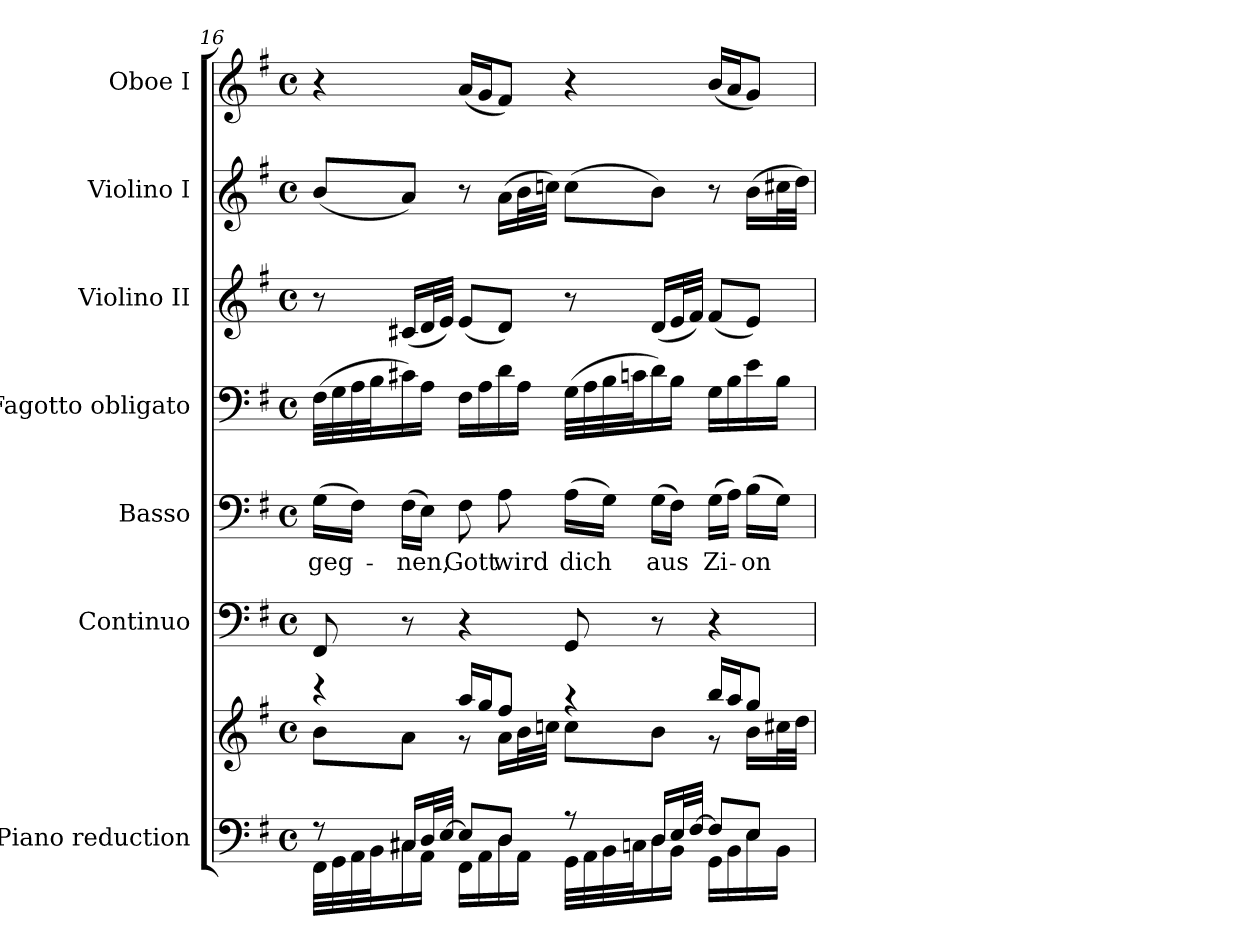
**kern	**kern	**kern	**kern	**text	**kern	**kern	**kern	**kern
*part7	*part7	*part6	*part5	*part5	*part4	*part3	*part2	*part1
*staff8	*staff7	*staff6	*staff5	*staff5	*staff4	*staff3	*staff2	*staff1
*I"Piano reduction	*	*I"Continuo	*I"Basso	*	*I"Fagotto obligato	*I"Violino II	*I"Violino I	*I"Oboe I
*I'Pno	*	*	*	*	*	*I'Vln	*I'Vln	*I'Ob
!!LO:LB:g=z
*clefF4	*clefG2	*clefF4	*clefF4	*	*clefF4	*clefG2	*clefG2	*clefG2
*k[f#]	*k[f#]	*k[f#]	*k[f#]	*	*k[f#]	*k[f#]	*k[f#]	*k[f#]
*M4/4	*M4/4	*M4/4	*M4/4	*	*M4/4	*M4/4	*M4/4	*M4/4
*met(c)	*met(c)	*met(c)	*met(c)	*	*met(c)	*met(c)	*met(c)	*met(c)
=16	=16	=16	=16	=16	=16	=16	=16	=16
*^	*^	*	*	*	*	*	*	*
!	!	!	!	!	!	!LO:LY:b	!	!	!	!
8r	32FF#\LLL	4r	8b\L	8FF#/	(16G\LL	-geg-	(32F#\LLL	8r	(8b/L	4r
.	32GG\	.	.	.	.	.	32G\	.	.	.
.	32AA\	.	.	.	16F#\JJ)	.	32A\	.	.	.
.	32BB\J	.	.	.	.	.	32B\J	.	.	.
!	!	!	!	!	!	!LO:LY:b	!	!	!	!
16C#X/LL	16C#\	.	8a\J	8r	(16F#\LL	-nen,	16c#X\)	(16c#X/LL	8a/J)	.
32D/L	16AA\JJ	.	.	.	16E\JJ)	.	16A\JJ	32d/L	.	.
[32E/JJJ	.	.	.	.	.	.	.	32e/JJJ)	.	.
!	!	!	!	!	!	!LO:LY:b	!	!	!	!
8E/L]	16FF#\LL	16aa/LL	8r	4r	8F#\	Gott	16F#\LL	(8e/L	8r	(16a/LL
.	16AA\	16gg/J	.	.	.	.	16A\	.	.	16g/J
!	!	!	!	!	!	!LO:LY:b	!	!	!	!
8D/J	16D\	8ff#/J	16a\LL	.	8A\	wird	16d\	8d/J)	(16a\LL	8f#/J)
.	16AA\JJ	.	32b\L	.	.	.	16A\JJ	.	32b\L	.
.	.	.	32ccn\JJJ	.	.	.	.	.	32ccn\JJJ)	.
!	!	!	!	!	!	!LO:LY:b	!	!	!	!
8r	32GG\LLL	4r	8cc\L	8GG/	(16A\LL	dich	(32G\LLL	8r	(8cc\L	4r
.	32AA\	.	.	.	.	.	32A\	.	.	.
.	32BB\	.	.	.	16G\JJ)	.	32B\	.	.	.
.	32Cn\J	.	.	.	.	.	32cn\J	.	.	.
!	!	!	!	!	!	!LO:LY:b	!	!	!	!
16D/LL	16D\	.	8b\J	8r	(16G\LL	aus	16d\)	(16d/LL	8b\J)	.
32E/L	16BB\JJ	.	.	.	16F#\JJ)	.	16B\JJ	32e/L	.	.
[32F#/JJJ	.	.	.	.	.	.	.	32f#/JJJ)	.	.
!	!	!	!	!	!	!LO:LY:b	!	!	!	!
8F#/L]	16GG\LL	16bb/LL	8r	4r	(16G\LL	Zi-	16G\LL	(8f#/L	8r	(16b/LL
.	16BB\	16aa/J	.	.	16A\JJ)	.	16B\	.	.	16a/J
!	!	!	!	!	!	!LO:LY:b	!	!	!	!
8E/J	16E\	8gg/J	16b\LL	.	(16B\LL	-on	16e\	8e/J)	(16b\LL	8g/J)
.	16BB\JJ	.	32cc#X\L	.	16G\JJ)	.	16B\JJ	.	32cc#X\L	.
.	.	.	32dd\JJJ	.	.	.	.	.	32dd\JJJ)	.
*v	*v	*	*	*	*	*	*	*	*	*
*	*v	*v	*	*	*	*	*	*	*
=	=	=	=	=	=	=	=	=
*-	*-	*-	*-	*-	*-	*-	*-	*-
